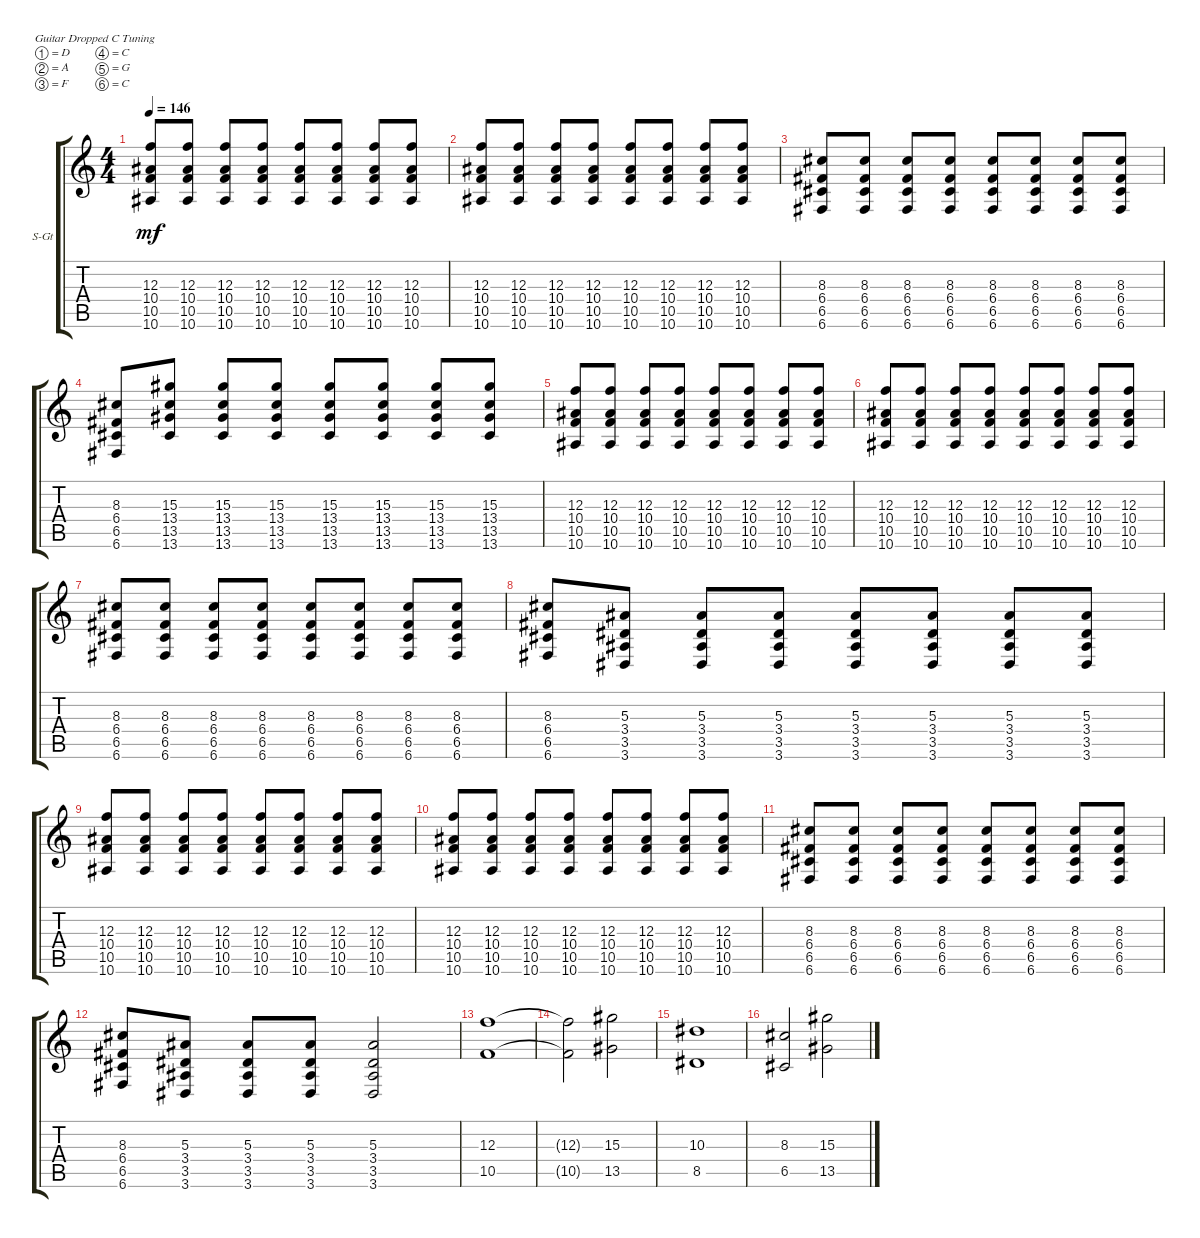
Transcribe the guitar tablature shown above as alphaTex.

\defaultSystemsLayout 4
\bracketExtendMode groupsimilarinstruments
\firstSystemTrackNameOrientation horizontal
\otherSystemsTrackNameOrientation horizontal
\track ("Guitar Left" "S-Gt") {instrument acousticguitarsteel}
\staff {score tabs}
\tuning (D4 A3 F3 C3 G2 C2)
\ts (4 4)
\tempo 146
\clef g2
\ks c
(10.6 10.5 10.4 12.3).8{dy mf} (10.6 10.5 10.4 12.3).8 (10.6 10.5 10.4 12.3).8 (10.6 10.5 10.4 12.3).8 (10.6 10.5 10.4 12.3).8 (10.6 10.5 10.4 12.3).8 (10.6 10.5 10.4 12.3).8 (10.6 10.5 10.4 12.3).8 |
(10.6 10.5 10.4 12.3).8 (10.6 10.5 10.4 12.3).8 (10.6 10.5 10.4 12.3).8 (10.6 10.5 10.4 12.3).8 (10.6 10.5 10.4 12.3).8 (10.6 10.5 10.4 12.3).8 (10.6 10.5 10.4 12.3).8 (10.6 10.5 10.4 12.3).8 |
(6.5 6.6 8.3 6.4).8 (6.5 6.6 8.3 6.4).8 (6.5 6.6 8.3 6.4).8 (6.5 6.6 8.3 6.4).8 (6.5 6.6 8.3 6.4).8 (6.5 6.6 8.3 6.4).8 (6.5 6.6 8.3 6.4).8 (6.5 6.6 8.3 6.4).8 |
(6.5 6.6 8.3 6.4).8 (13.6 13.5 13.4 15.3).8 (13.6 13.5 13.4 15.3).8 (13.6 13.5 13.4 15.3).8 (13.6 13.5 13.4 15.3).8 (13.6 13.5 13.4 15.3).8 (13.6 13.5 13.4 15.3).8 (13.6 13.5 13.4 15.3).8 |
(10.6 10.5 10.4 12.3).8 (10.6 10.5 10.4 12.3).8 (10.6 10.5 10.4 12.3).8 (10.6 10.5 10.4 12.3).8 (10.6 10.5 10.4 12.3).8 (10.6 10.5 10.4 12.3).8 (10.6 10.5 10.4 12.3).8 (10.6 10.5 10.4 12.3).8 |
(10.6 10.5 10.4 12.3).8 (10.6 10.5 10.4 12.3).8 (10.6 10.5 10.4 12.3).8 (10.6 10.5 10.4 12.3).8 (10.6 10.5 10.4 12.3).8 (10.6 10.5 10.4 12.3).8 (10.6 10.5 10.4 12.3).8 (10.6 10.5 10.4 12.3).8 |
(6.5 6.6 8.3 6.4).8 (6.5 6.6 8.3 6.4).8 (6.5 6.6 8.3 6.4).8 (6.5 6.6 8.3 6.4).8 (6.5 6.6 8.3 6.4).8 (6.5 6.6 8.3 6.4).8 (6.5 6.6 8.3 6.4).8 (6.5 6.6 8.3 6.4).8 |
(6.5 6.6 8.3 6.4).8 (3.6 3.5 3.4 5.3).8 (3.6 3.5 3.4 5.3).8 (3.6 3.5 3.4 5.3).8 (3.6 3.5 3.4 5.3).8 (3.6 3.5 3.4 5.3).8 (3.6 3.5 3.4 5.3).8 (3.6 3.5 3.4 5.3).8 |
(10.6 10.5 10.4 12.3).8 (10.6 10.5 10.4 12.3).8 (10.6 10.5 10.4 12.3).8 (10.6 10.5 10.4 12.3).8 (10.6 10.5 10.4 12.3).8 (10.6 10.5 10.4 12.3).8 (10.6 10.5 10.4 12.3).8 (10.6 10.5 10.4 12.3).8 |
(10.6 10.5 10.4 12.3).8 (10.6 10.5 10.4 12.3).8 (10.6 10.5 10.4 12.3).8 (10.6 10.5 10.4 12.3).8 (10.6 10.5 10.4 12.3).8 (10.6 10.5 10.4 12.3).8 (10.6 10.5 10.4 12.3).8 (10.6 10.5 10.4 12.3).8 |
(6.5 6.6 8.3 6.4).8 (6.5 6.6 8.3 6.4).8 (6.5 6.6 8.3 6.4).8 (6.5 6.6 8.3 6.4).8 (6.5 6.6 8.3 6.4).8 (6.5 6.6 8.3 6.4).8 (6.5 6.6 8.3 6.4).8 (6.5 6.6 8.3 6.4).8 |
(6.5 6.6 8.3 6.4).8 (3.6 3.5 3.4 5.3).8 (3.6 3.5 3.4 5.3).8 (3.6 3.5 3.4 5.3).8 (3.6 3.5 3.4 5.3).2 |
(10.5 12.3).1 |
(10.5{t} 12.3{t}).2 (13.5 15.3).2 |
(8.5 10.3).1 |
(6.5 8.3).2 (13.5 15.3).2
